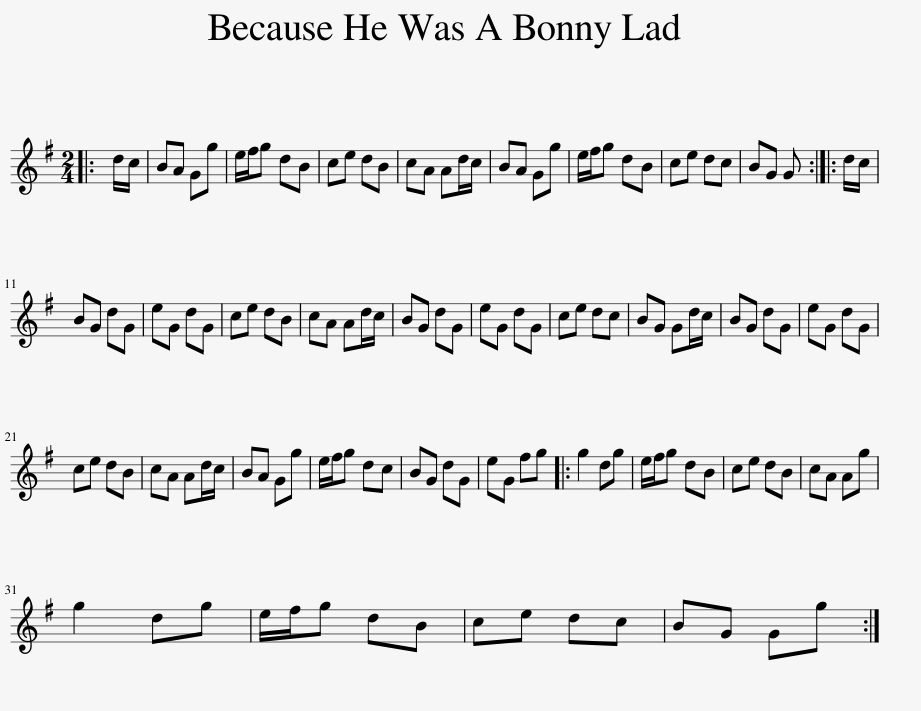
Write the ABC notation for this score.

X:1
L:1/8
M:2/4
I:linebreak $
K:G
V:1 treble
V:1
|: d/c/ | BA Gg | e/f/g dB | ce dB | cA Ad/c/ | %5
 BA Gg | e/f/g dB | ce dc | BG G :: d/c/ |$ %10
 BG dG | eG dG | ce dB | cA Ad/c/ | BG dG | %15
 eG dG | ce dc | BG Gd/c/ | BG dG | eG dG |$ %20
 ce dB | cA Ad/c/ | BA Gg | e/f/g dc | BG dG | %25
 eG fg |: g2 dg | e/f/g dB | ce dB | cA Ag |$ %30
 g2 dg | e/f/g dB | ce dc | BG Gg :| %34
